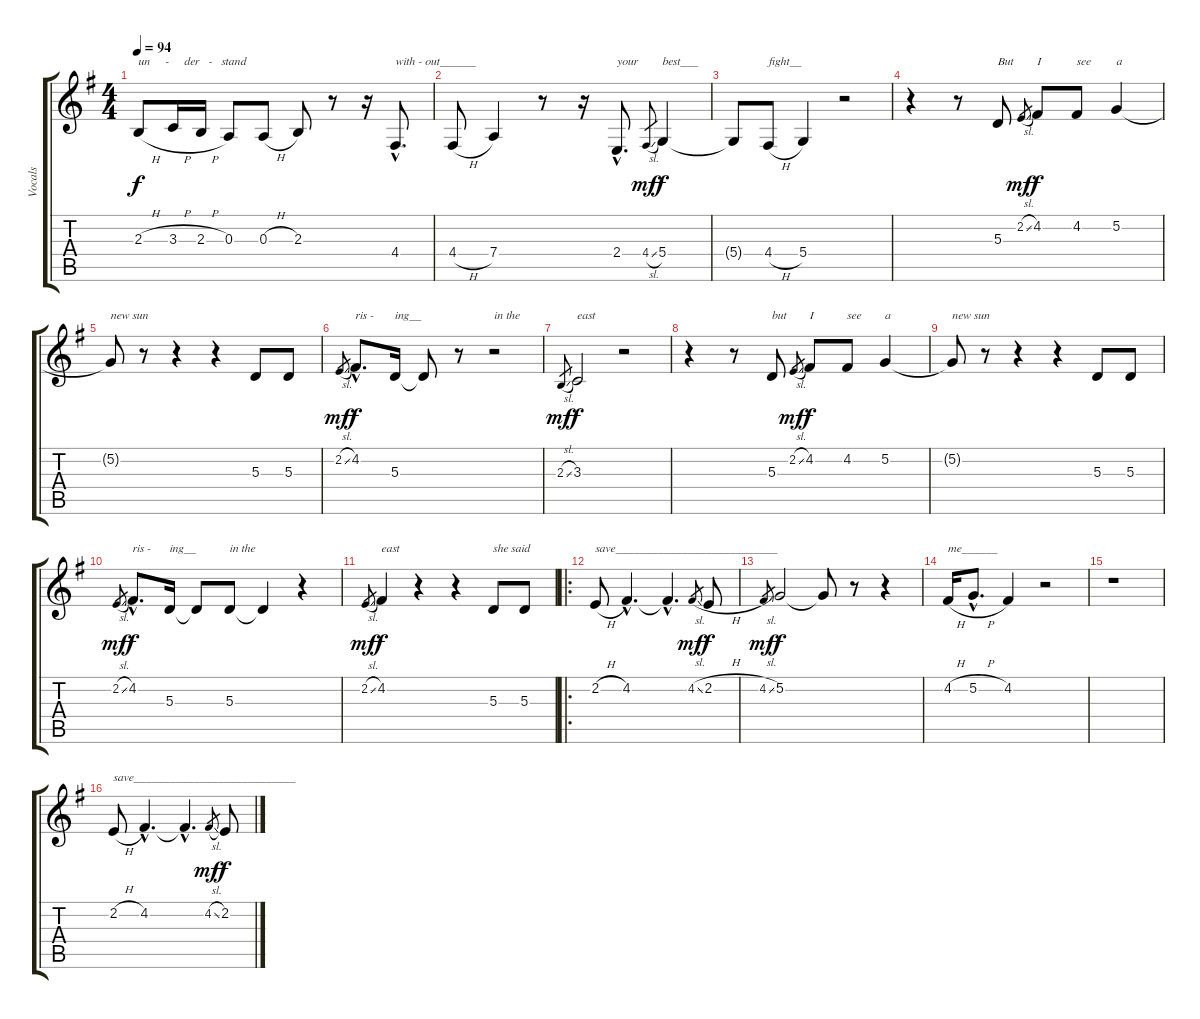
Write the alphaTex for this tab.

\track ("Vocals" "Vocals") {instrument lead6voice}
\staff {score tabs}
\tuning (E4 D4 A3 D3 A2 D2) {hide}
\ts (4 4)
\tempo 94
\clef g2
\ks g
2.3{h}.8{txt "un     -     der   -   stand" dy f} 3.3{h}.16 2.3{h}.16 0.3.8 0.3{h}.8 2.3.8 r.8 r.16 4.4{hac}.8{d txt "with - out______"} |
4.4{h}.8 7.4.4 r.8 r.16 2.4{hac}.8{d txt "your"} 4.4{sl}.8{gr dy mf} 5.4.4{txt "best___" dy f} |
5.4{t}.8 4.4{h}.8{txt "fight__"} 5.4.4 r.2 |
r.4 r.8 5.3.8{txt "But"} 2.2{sl}.8{gr dy mf} 4.2.8{txt "I" dy f} 4.2.8{txt "see"} 5.2.4{txt "a"} |
5.2{t}.8{txt "new sun"} r.8 r.4 r.4 5.3.8 5.3.8 |
2.2{sl}.8{gr dy mf} 4.2{hac}.8{d txt "ris -" dy f} 5.3.16{txt "ing__"} 5.3{t}.8 r.8 r.2{txt "in the"} |
2.3{sl}.8{gr dy mf} 3.3.2{txt "east" dy f} r.2 |
r.4 r.8 5.3.8{txt "but"} 2.2{sl}.8{gr dy mf} 4.2.8{txt "I" dy f} 4.2.8{txt "see"} 5.2.4{txt "a"} |
5.2{t}.8{txt "new sun"} r.8 r.4 r.4 5.3.8 5.3.8 |
2.2{sl}.8{gr dy mf} 4.2{hac}.8{d txt "ris -" dy f} 5.3.16{txt "ing__"} 5.3{t}.8 5.3.8{txt "in the"} 5.3{t}.4 r.4 |
2.2{sl}.8{gr dy mf} 4.2.4{txt "east" dy f} r.4 r.4 5.3.8{txt "she said"} 5.3.8 |
\ro
2.2{h}.8{txt "save___________________________"} 4.2{hac}.4{d} 4.2{hac t}.4{d} 4.2{sl}.8{gr dy mf} 2.2{h}.8{dy f} |
4.2{sl}.8{gr dy mf} 5.2.2{dy f} 5.2{t}.8 r.8 r.4 |
4.2{h}.16{txt "me______"} 5.2{h hac}.8{d} 4.2.4 r.2 |
r.1 |
2.2{h}.8{txt "save___________________________"} 4.2{hac}.4{d} 4.2{hac t}.4{d} 4.2{sl}.8{gr dy mf} 2.2{h}.8{dy f}
